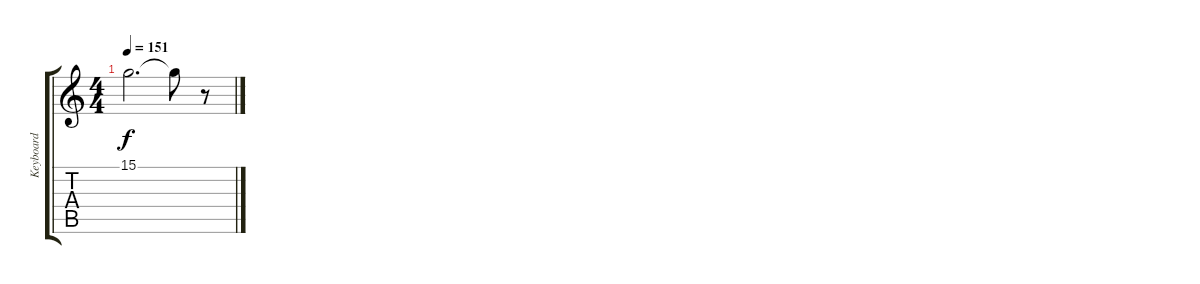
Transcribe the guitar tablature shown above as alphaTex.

\track ("Keyboard" "Keyboard") {instrument lead2sawtooth}
\staff {score tabs}
\tuning (E4 B3 G3 D3 A2 E2) {hide}
\ts (4 4)
\tempo 151
\clef g2
\ks c
15.1{t}.2{d dy f} 15.1{t}.8 r.8
